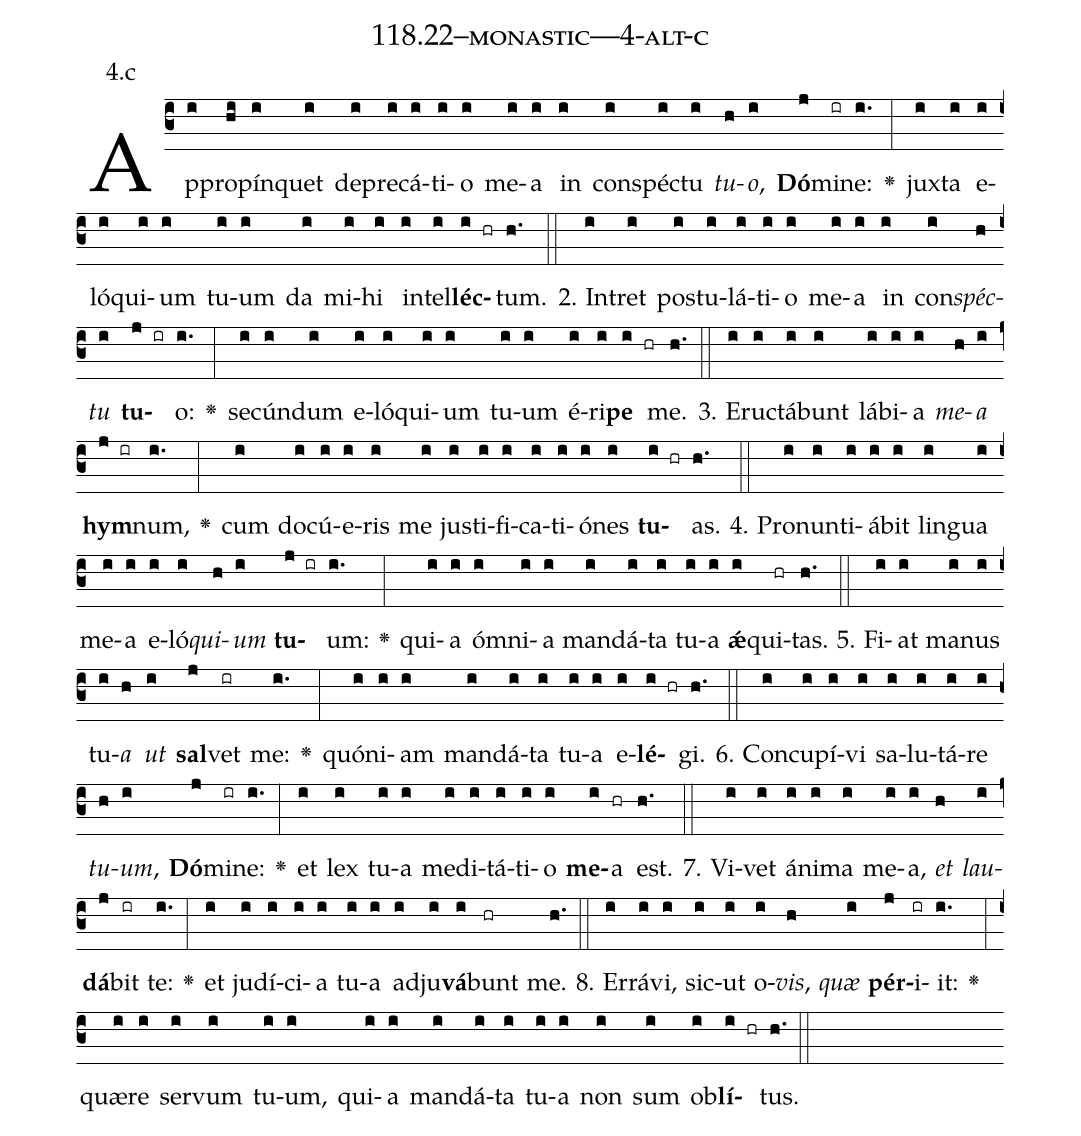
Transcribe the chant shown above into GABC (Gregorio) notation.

name: 118.22--monastic---4-alt-c;
annotation: 4.c;
%%
(c3)Ap(i)pro(hi)pín(i)quet(i) de(i)pre(i)cá(i)ti(i)o(i) me(i)a(i) in(i) con(i)spéc(i)tu(i) <i>tu</i>(h)<i>o</i>,(i) <b>Dó</b>(j)mi(ir)ne:(i.) <v>\greheightstar</v>(:) jux(i)ta(i) e(i)ló(i)qui(i)um(i) tu(i)um(i) da(i) mi(i)hi(i) in(i)tel(i)<b>léc</b>(i hr)tum.(h.) (::)
2. In(i)tret(i) pos(i)tu(i)lá(i)ti(i)o(i) me(i)a(i) in(i) con(i)<i>spéc</i>(h)<i>tu</i>(i) <b>tu</b>(j ir)o:(i.) <v>\greheightstar</v>(:) se(i)cún(i)dum(i) e(i)ló(i)qui(i)um(i) tu(i)um(i) é(i)ri(i)<b>pe</b>(i hr) me.(h.) (::)
3. E(i)ruc(i)tá(i)bunt(i) lá(i)bi(i)a(i) <i>me</i>(h)<i>a</i>(i) <b>hym</b>(j ir)num,(i.) <v>\greheightstar</v>(:) cum(i) do(i)cú(i)e(i)ris(i) me(i) jus(i)ti(i)fi(i)ca(i)ti(i)ó(i)nes(i) <b>tu</b>(i hr)as.(h.) (::)
4. Pro(i)nun(i)ti(i)á(i)bit(i) lin(i)gua(i) me(i)a(i) e(i)ló(i)<i>qui</i>(h)<i>um</i>(i) <b>tu</b>(j ir)um:(i.) <v>\greheightstar</v>(:) qui(i)a(i) óm(i)ni(i)a(i) man(i)dá(i)ta(i) tu(i)a(i) <b>ǽ</b>(i)qui(hr)tas.(h.) (::)
5. Fi(i)at(i) ma(i)nus(i) tu(i)<i>a</i>(h) <i>ut</i>(i) <b>sal</b>(j)vet(ir) me:(i.) <v>\greheightstar</v>(:) quón(i)i(i)am(i) man(i)dá(i)ta(i) tu(i)a(i) e(i)<b>lé</b>(i hr)gi.(h.) (::)
6. Con(i)cu(i)pí(i)vi(i) sa(i)lu(i)tá(i)re(i) <i>tu</i>(h)<i>um</i>,(i) <b>Dó</b>(j)mi(ir)ne:(i.) <v>\greheightstar</v>(:) et(i) lex(i) tu(i)a(i) me(i)di(i)tá(i)ti(i)o(i) <b>me</b>(i)a(hr) est.(h.) (::)
7. Vi(i)vet(i) á(i)ni(i)ma(i) me(i)a,(i) <i>et</i>(h) <i>lau</i>(i)<b>dá</b>(j)bit(ir) te:(i.) <v>\greheightstar</v>(:) et(i) ju(i)dí(i)ci(i)a(i) tu(i)a(i) ad(i)ju(i)<b>vá</b>(i)bunt(hr) me.(h.) (::)
8. Er(i)rá(i)vi,(i) sic(i)ut(i) o(i)<i>vis</i>,(h) <i>quæ</i>(i) <b>pér</b>(j)i(ir)it:(i.) <v>\greheightstar</v>(:) quæ(i)re(i) ser(i)vum(i) tu(i)um,(i) qui(i)a(i) man(i)dá(i)ta(i) tu(i)a(i) non(i) sum(i) ob(i)<b>lí</b>(i hr)tus.(h.) (::)
